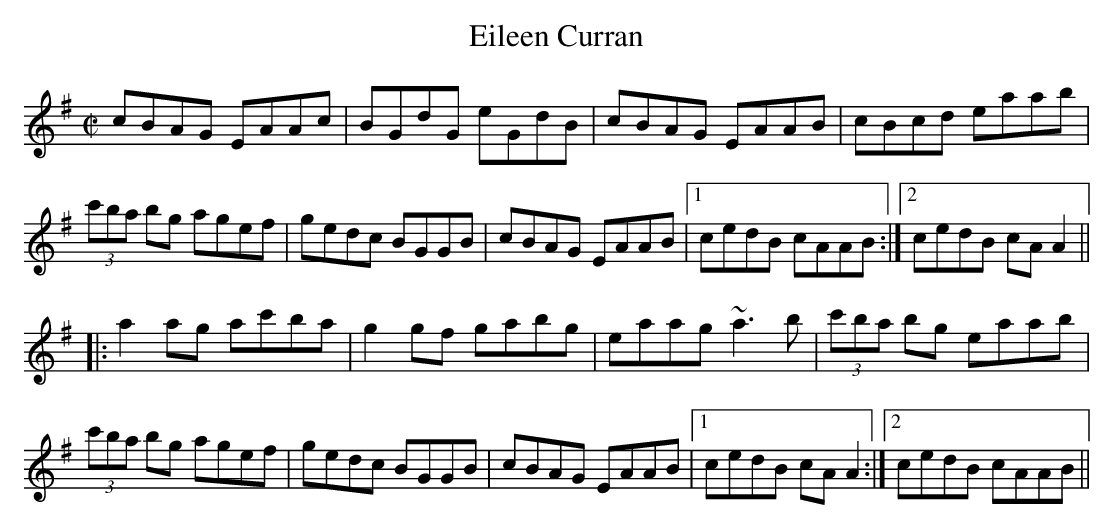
X:1
T:Eileen Curran
M:C|
L:1/8
K:ADor
cBAG EAAc|BGdG eGdB|cBAG EAAB|cBcd eaab|
(3c'ba bg agef|gedc BGGB|cBAG EAAB|1 cedB cAAB:|2 cedB cAA2||
|:a2ag ac'ba|g2gf gabg|eaag ~a3b|(3c'ba bg eaab|
(3c'ba bg agef|gedc BGGB|cBAG EAAB|1 cedB cAA2:|2 cedB cAAB||
